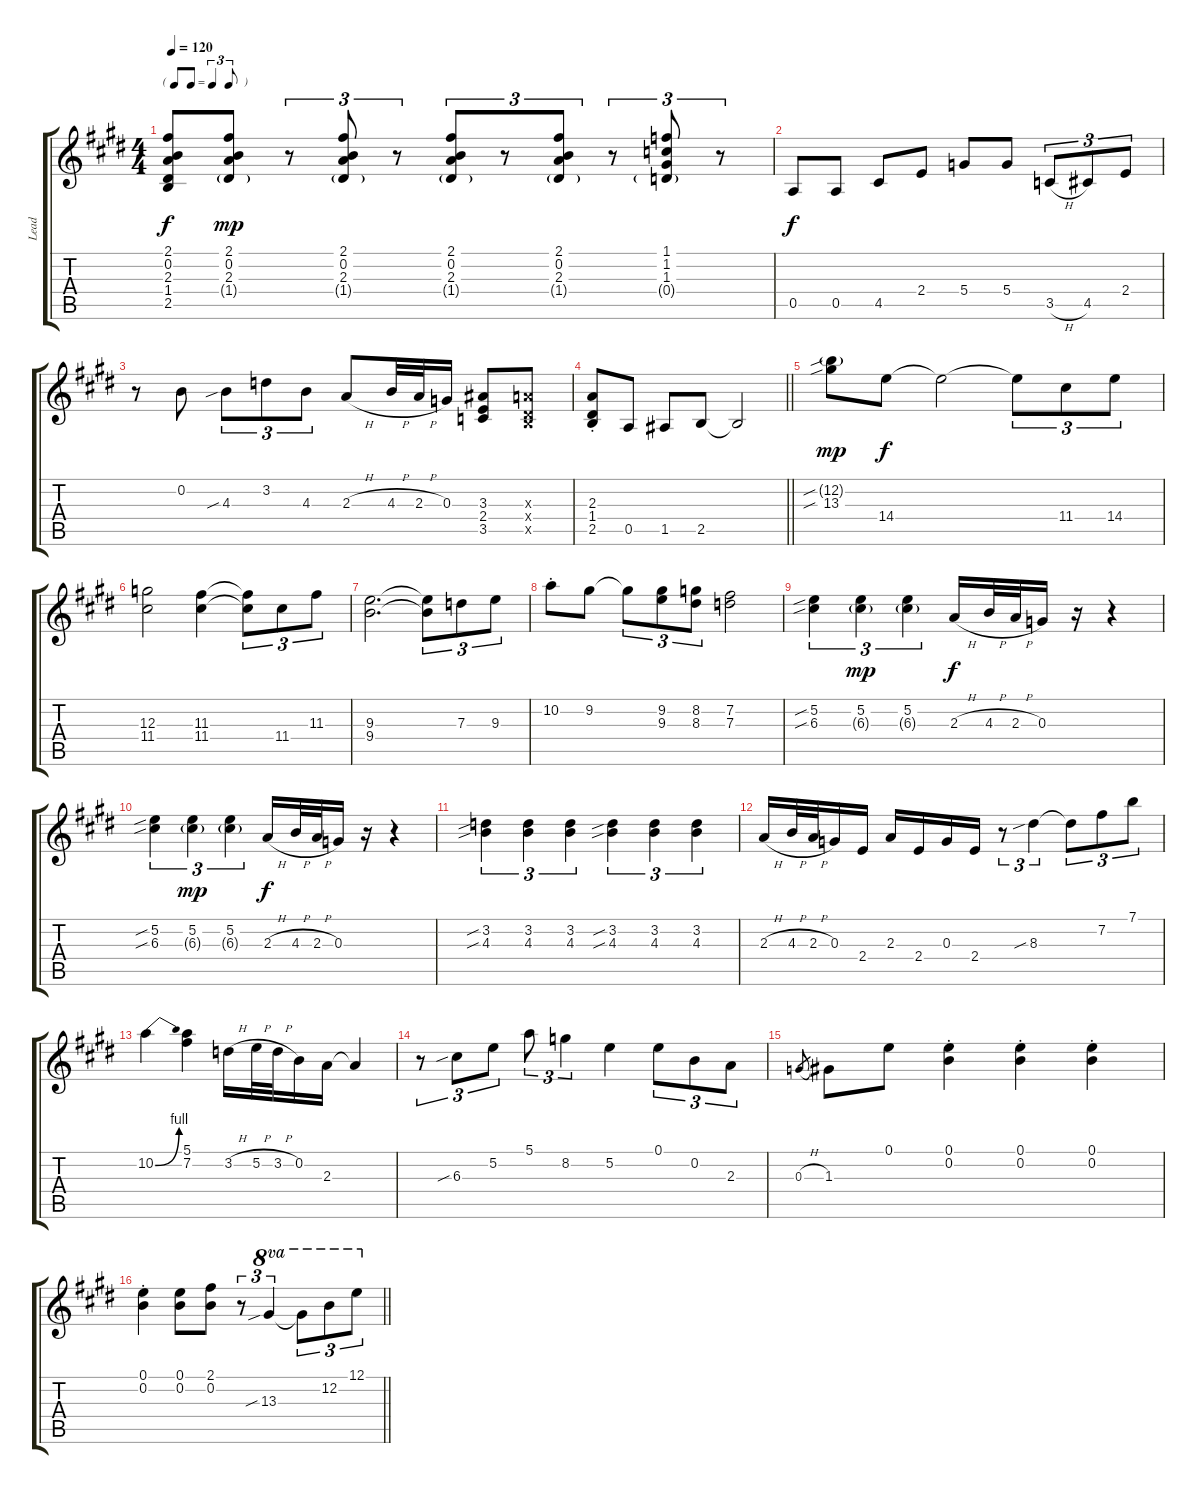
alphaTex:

\track ("Lead" "Lead") {instrument electricguitarclean}
\staff {score tabs}
\tuning (E4 B3 G3 D3 A2 E2) {hide}
\ts (4 4)
\tf triplet8th
\tempo 120
\clef g2
\ks e
(2.1 0.2 2.3 1.4 2.5).8{dy f} (2.1 0.2 2.3 1.4{g}).8{dy mp} r.8{tu (3 2)} (2.1 0.2 2.3 1.4{g}).8{tu (3 2)} r.8{tu (3 2)} (2.1 0.2 2.3 1.4{g}).8{tu (3 2)} r.8{tu (3 2)} (2.1 0.2 2.3 1.4{g}).8{tu (3 2)} r.8{tu (3 2)} (1.1 1.2 1.3 0.4{g}).8{tu (3 2)} r.8{tu (3 2)} |
\ks c#minor
0.5.8{dy f} 0.5.8 4.5.8 2.4.8 5.4.8 5.4.8 3.5{h}.8{tu (3 2)} 4.5.8{tu (3 2)} 2.4.8{tu (3 2)} |
r.8 0.2.8 4.3{sib}.8{tu (3 2)} 3.2.8{tu (3 2)} 4.3.8{tu (3 2)} 2.3{h}.8 4.3{h}.32 2.3{h}.32 0.3.16 (3.3 2.4 3.5).8 (2.3{x} 1.4{x} 2.5{x}).8 |
\barLineRight lightlight
(2.3{st} 1.4{st} 2.5{st}).8 0.5.8 1.5.8 2.5.8 2.5{t}.2 |
\ks e
(12.2{sib g} 13.3{sib}).8{dy mp} 14.4.8{dy f} 14.4{t}.2 14.4{t}.8{tu (3 2)} 11.4.8{tu (3 2)} 14.4.8{tu (3 2)} |
\ks c#minor
(12.3 11.4).2 (11.3 11.4).4 (11.3{t} 11.4{t}).8{tu (3 2)} 11.4.8{tu (3 2)} 11.3.8{tu (3 2)} |
(9.3 9.4).2{d} (9.3{t} 9.4{t}).8{tu (3 2)} 7.3.8{tu (3 2)} 9.3.8{tu (3 2)} |
10.2{st}.8 9.2.8 9.2{t}.8{tu (3 2)} (9.2 9.3).8{tu (3 2)} (8.2 8.3).8{tu (3 2)} (7.2 7.3).2 |
\ks e
(5.2{sib} 6.3{sib}).4{tu (3 2)} (5.2 6.3{g}).4{tu (3 2) dy mp} (5.2 6.3{g}).4{tu (3 2)} 2.3{h}.16{dy f} 4.3{h}.32 2.3{h}.32 0.3.16 r.16 r.4 |
\ks c#minor
(5.2{sib} 6.3{sib}).4{tu (3 2)} (5.2 6.3{g}).4{tu (3 2) dy mp} (5.2 6.3{g}).4{tu (3 2)} 2.3{h}.16{dy f} 4.3{h}.32 2.3{h}.32 0.3.16 r.16 r.4 |
(3.2{sib} 4.3{sib}).4{tu (3 2)} (3.2 4.3).4{tu (3 2)} (3.2 4.3).4{tu (3 2)} (3.2{sib} 4.3{sib}).4{tu (3 2)} (3.2 4.3).4{tu (3 2)} (3.2 4.3).4{tu (3 2)} |
2.3{h}.16 4.3{h}.32 2.3{h}.32 0.3.16 2.4.16 2.3.16 2.4.16 0.3.16 2.4.16 r.8{tu (3 2)} 8.3{sib}.4{tu (3 2)} 8.3{t}.8{tu (3 2)} 7.2.8{tu (3 2)} 7.1.8{tu (3 2)} |
\ks e
10.2{be (bend 0 0 60 4)}.4 (5.1 7.2).4 3.2{h}.16 5.2{h}.32 3.2{h}.32 0.2.16 2.3.16 2.3{t}.4 |
\ks c#minor
r.8{tu (3 2)} 6.3{sib}.8{tu (3 2)} 5.2.8{tu (3 2)} 5.1.8{tu (3 2)} 8.2.4{tu (3 2)} 5.2.4 0.1.8{tu (3 2)} 0.2.8{tu (3 2)} 2.3.8{tu (3 2)} |
0.3{h}.8{gr} 1.3.8 0.1.8 (0.1{st} 0.2{st}).4 (0.1{st} 0.2{st}).4 (0.1{st} 0.2{st}).4 |
\barLineRight lightlight
(0.1{st} 0.2{st}).4 (0.1 0.2).8 (2.1 0.2).8 r.8{tu (3 2)} 13.3{sib}.4{tu (3 2) ot 8va} 13.3{t}.8{tu (3 2) ot 8va} 12.2.8{tu (3 2) ot 8va} 12.1.8{tu (3 2) ot 8va}
